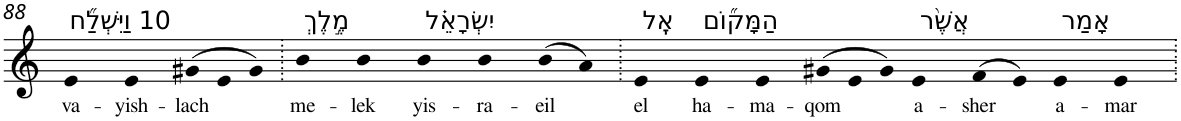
**kern	**text
*part1	*part1
*staff1	*staff1
*I"Piano	*
*I'Pno	*
!!LO:PB:g=z
*clefG2	*
*k[]	*
=88	=88
!LO:TX:a:t=10 וַיִּשְׁלַ֞ח	!
!	!LO:LY:b
4e	va-
!	!LO:LY:b
4e	-yish-
*Xtuplet	*
!	!LO:LY:b
(>12g#X	-lach
12e	.
12g#)	.
=89.	=89.
!LO:TX:a:t=מֶ֣לֶךְ	!
!	!LO:LY:b
4b	me-
!	!LO:LY:b
4b	-lek
!LO:TX:a:t=יִשְׂרָאֵ֗ל	!
!	!LO:LY:b
4b	yis-
!	!LO:LY:b
4b	-ra-
!	!LO:LY:b
(>8b	-eil
8a)	.
=90.	=90.
!LO:TX:a:t=אֶֽל	!
!	!LO:LY:b
4e	el
!LO:TX:a:t=הַמָּק֞וֹם	!
!	!LO:LY:b
4e	ha-
!	!LO:LY:b
4e	-ma-
!	!LO:LY:b
(>12g#X	-qom
12e	.
12g#)	.
!LO:TX:a:t=אֲשֶׁ֨ר	!
!	!LO:LY:b
4e	a-
!	!LO:LY:b
(>8f	-sher
8e)	.
!LO:TX:a:t=אָמַר	!
!	!LO:LY:b
4e	a-
!	!LO:LY:b
4e	-mar
=.	=.
*-	*-
